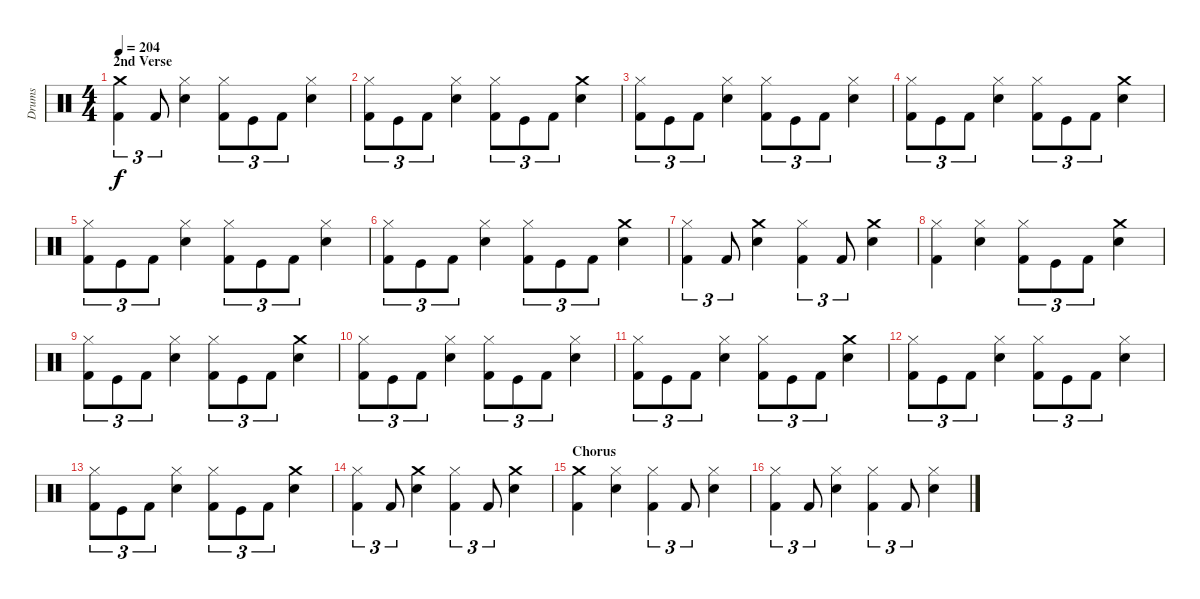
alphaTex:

\track ("Drums" "Drums") {instrument percussion}
\staff {score}
\articulation defaults
\ts (4 4)
\section ("" "2nd Verse")
\tempo 204
\clef neutral
\ks c
("Crash medium (hit)" "Kick (hit) 2").4{tu (3 2) dy f} "Kick (hit) 2".8{tu (3 2)} ("Snare (hit) 2" "Hi-Hat (closed)").4 ("Hi-Hat (closed)" "Kick (hit) 2").8{tu (3 2)} "Kick (hit)".8{tu (3 2)} "Kick (hit) 2".8{tu (3 2)} ("Hi-Hat (closed)" "Snare (hit) 2").4 |
("Hi-Hat (closed)" "Kick (hit) 2").8{tu (3 2)} "Kick (hit)".8{tu (3 2)} "Kick (hit) 2".8{tu (3 2)} ("Snare (hit) 2" "Hi-Hat (closed)").4 ("Hi-Hat (closed)" "Kick (hit) 2").8{tu (3 2)} "Kick (hit)".8{tu (3 2)} "Kick (hit) 2".8{tu (3 2)} ("Crash medium (hit)" "Snare (hit) 2").4 |
("Hi-Hat (closed)" "Kick (hit) 2").8{tu (3 2)} "Kick (hit)".8{tu (3 2)} "Kick (hit) 2".8{tu (3 2)} ("Snare (hit) 2" "Hi-Hat (closed)").4 ("Hi-Hat (closed)" "Kick (hit) 2").8{tu (3 2)} "Kick (hit)".8{tu (3 2)} "Kick (hit) 2".8{tu (3 2)} ("Hi-Hat (closed)" "Snare (hit) 2").4 |
("Hi-Hat (closed)" "Kick (hit) 2").8{tu (3 2)} "Kick (hit)".8{tu (3 2)} "Kick (hit) 2".8{tu (3 2)} ("Snare (hit) 2" "Hi-Hat (closed)").4 ("Hi-Hat (closed)" "Kick (hit) 2").8{tu (3 2)} "Kick (hit)".8{tu (3 2)} "Kick (hit) 2".8{tu (3 2)} ("Crash medium (hit)" "Snare (hit) 2").4 |
("Hi-Hat (closed)" "Kick (hit) 2").8{tu (3 2)} "Kick (hit)".8{tu (3 2)} "Kick (hit) 2".8{tu (3 2)} ("Snare (hit) 2" "Hi-Hat (closed)").4 ("Hi-Hat (closed)" "Kick (hit) 2").8{tu (3 2)} "Kick (hit)".8{tu (3 2)} "Kick (hit) 2".8{tu (3 2)} ("Hi-Hat (closed)" "Snare (hit) 2").4 |
("Hi-Hat (closed)" "Kick (hit) 2").8{tu (3 2)} "Kick (hit)".8{tu (3 2)} "Kick (hit) 2".8{tu (3 2)} ("Snare (hit) 2" "Hi-Hat (closed)").4 ("Hi-Hat (closed)" "Kick (hit) 2").8{tu (3 2)} "Kick (hit)".8{tu (3 2)} "Kick (hit) 2".8{tu (3 2)} ("Crash medium (hit)" "Snare (hit) 2").4 |
("Kick (hit) 2" "Hi-Hat (closed)").4{tu (3 2)} "Kick (hit) 2".8{tu (3 2)} ("Crash medium (hit)" "Snare (hit) 2").4 ("Kick (hit) 2" "Hi-Hat (closed)").4{tu (3 2)} "Kick (hit) 2".8{tu (3 2)} ("Crash medium (hit)" "Snare (hit) 2").4 |
("Hi-Hat (closed)" "Kick (hit) 2").4 ("Snare (hit) 2" "Hi-Hat (closed)").4 ("Hi-Hat (closed)" "Kick (hit) 2").8{tu (3 2)} "Kick (hit)".8{tu (3 2)} "Kick (hit) 2".8{tu (3 2)} ("Crash medium (hit)" "Snare (hit) 2").4 |
("Hi-Hat (closed)" "Kick (hit) 2").8{tu (3 2)} "Kick (hit)".8{tu (3 2)} "Kick (hit) 2".8{tu (3 2)} ("Snare (hit) 2" "Hi-Hat (closed)").4 ("Hi-Hat (closed)" "Kick (hit) 2").8{tu (3 2)} "Kick (hit)".8{tu (3 2)} "Kick (hit) 2".8{tu (3 2)} ("Crash medium (hit)" "Snare (hit) 2").4 |
("Hi-Hat (closed)" "Kick (hit) 2").8{tu (3 2)} "Kick (hit)".8{tu (3 2)} "Kick (hit) 2".8{tu (3 2)} ("Snare (hit) 2" "Hi-Hat (closed)").4 ("Hi-Hat (closed)" "Kick (hit) 2").8{tu (3 2)} "Kick (hit)".8{tu (3 2)} "Kick (hit) 2".8{tu (3 2)} ("Hi-Hat (closed)" "Snare (hit) 2").4 |
("Hi-Hat (closed)" "Kick (hit) 2").8{tu (3 2)} "Kick (hit)".8{tu (3 2)} "Kick (hit) 2".8{tu (3 2)} ("Snare (hit) 2" "Hi-Hat (closed)").4 ("Hi-Hat (closed)" "Kick (hit) 2").8{tu (3 2)} "Kick (hit)".8{tu (3 2)} "Kick (hit) 2".8{tu (3 2)} ("Crash medium (hit)" "Snare (hit) 2").4 |
("Hi-Hat (closed)" "Kick (hit) 2").8{tu (3 2)} "Kick (hit)".8{tu (3 2)} "Kick (hit) 2".8{tu (3 2)} ("Snare (hit) 2" "Hi-Hat (closed)").4 ("Hi-Hat (closed)" "Kick (hit) 2").8{tu (3 2)} "Kick (hit)".8{tu (3 2)} "Kick (hit) 2".8{tu (3 2)} ("Hi-Hat (closed)" "Snare (hit) 2").4 |
("Hi-Hat (closed)" "Kick (hit) 2").8{tu (3 2)} "Kick (hit)".8{tu (3 2)} "Kick (hit) 2".8{tu (3 2)} ("Snare (hit) 2" "Hi-Hat (closed)").4 ("Hi-Hat (closed)" "Kick (hit) 2").8{tu (3 2)} "Kick (hit)".8{tu (3 2)} "Kick (hit) 2".8{tu (3 2)} ("Crash medium (hit)" "Snare (hit) 2").4 |
("Hi-Hat (closed)" "Kick (hit) 2").4{tu (3 2)} "Kick (hit) 2".8{tu (3 2)} ("Crash medium (hit)" "Snare (hit) 2").4 ("Hi-Hat (closed)" "Kick (hit) 2").4{tu (3 2)} "Kick (hit) 2".8{tu (3 2)} ("Crash medium (hit)" "Snare (hit) 2").4 |
\section ("" "Chorus")
("Kick (hit) 2" "Crash medium (hit)").4 ("Hi-Hat (closed)" "Snare (hit) 2").4 ("Hi-Hat (closed)" "Kick (hit) 2").4{tu (3 2)} "Kick (hit) 2".8{tu (3 2)} ("Snare (hit) 2" "Hi-Hat (closed)").4 |
("Kick (hit) 2" "Hi-Hat (closed)").4{tu (3 2)} "Kick (hit) 2".8{tu (3 2)} ("Snare (hit) 2" "Hi-Hat (closed)").4 ("Kick (hit) 2" "Hi-Hat (closed)").4{tu (3 2)} "Kick (hit) 2".8{tu (3 2)} ("Snare (hit) 2" "Hi-Hat (closed)").4
